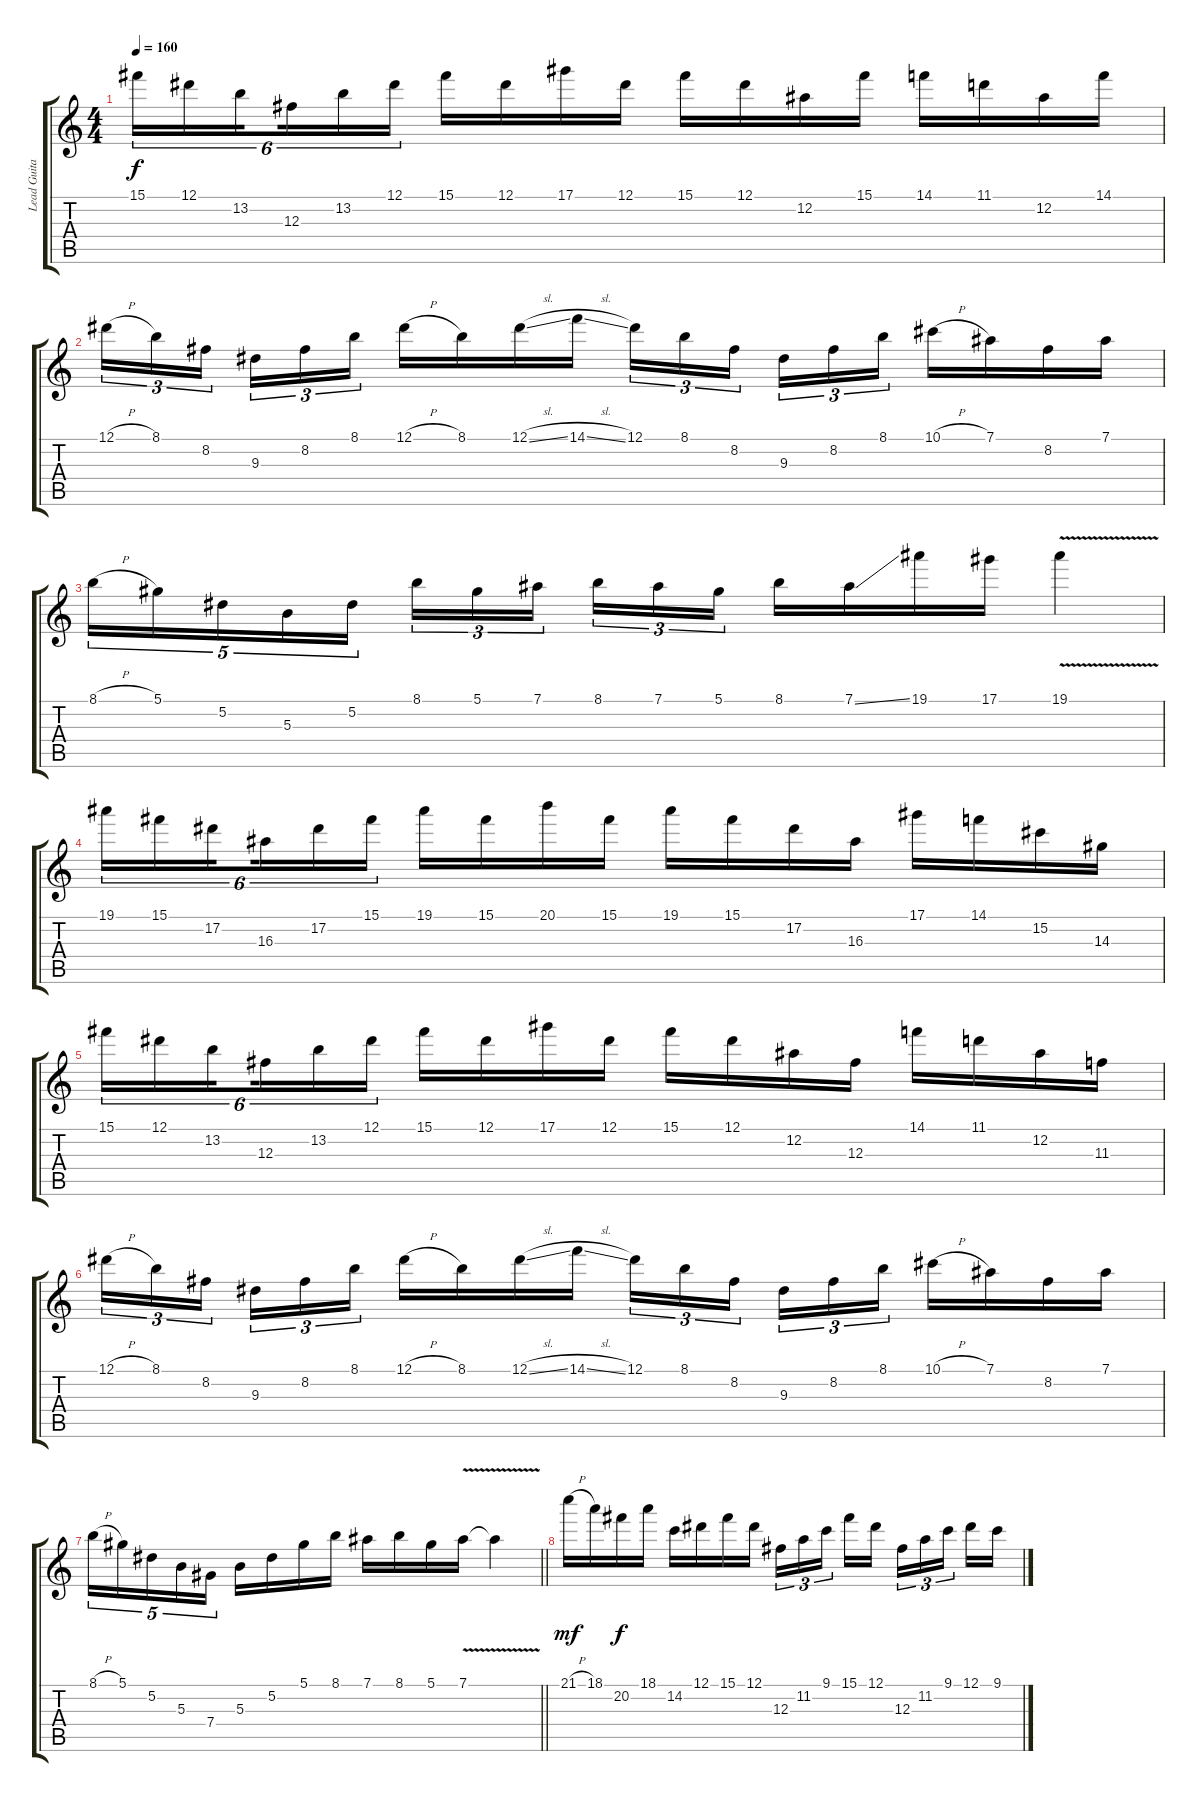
\track ("Lead Guitar" "Lead Guita") {instrument overdrivenguitar}
\staff {score tabs}
\tuning (Eb4 Bb3 Gb3 Db3 Ab2 Eb2) {hide}
\ts (4 4)
\tempo 160
\clef g2
\ks aminor
15.1.16{tu (6 4) dy f} 12.1.16{tu (6 4)} 13.2.16{tu (6 4) beam splitsecondary} 12.3.16{tu (6 4)} 13.2.16{tu (6 4)} 12.1.16{tu (6 4)} 15.1.16 12.1.16 17.1.16 12.1.16 15.1.16 12.1.16 12.2.16 15.1.16 14.1.16 11.1.16 12.2.16 14.1.16 |
12.1{h}.16{tu (3 2)} 8.1.16{tu (3 2)} 8.2.16{tu (3 2) beam splitsecondary} 9.3.16{tu (3 2)} 8.2.16{tu (3 2)} 8.1.16{tu (3 2)} 12.1{h}.16 8.1.16 12.1{sl}.16 14.1{sl}.16 12.1.16{tu (3 2)} 8.1.16{tu (3 2)} 8.2.16{tu (3 2) beam splitsecondary} 9.3.16{tu (3 2)} 8.2.16{tu (3 2)} 8.1.16{tu (3 2)} 10.1{h}.16 7.1.16 8.2.16 7.1.16 |
8.1{h}.16{tu (5 4)} 5.1.16{tu (5 4)} 5.2.16{tu (5 4)} 5.3.16{tu (5 4)} 5.2.16{tu (5 4)} 8.1.16{tu (3 2)} 5.1.16{tu (3 2)} 7.1.16{tu (3 2) beam splitsecondary} 8.1.16{tu (3 2)} 7.1.16{tu (3 2)} 5.1.16{tu (3 2)} 8.1.16 7.1{ss}.16 19.1.16 17.1.16 19.1{v}.4 |
19.1.16{tu (6 4)} 15.1.16{tu (6 4)} 17.2.16{tu (6 4) beam splitsecondary} 16.3.16{tu (6 4)} 17.2.16{tu (6 4)} 15.1.16{tu (6 4)} 19.1.16 15.1.16 20.1.16 15.1.16 19.1.16 15.1.16 17.2.16 16.3.16 17.1.16 14.1.16 15.2.16 14.3.16 |
15.1.16{tu (6 4)} 12.1.16{tu (6 4)} 13.2.16{tu (6 4) beam splitsecondary} 12.3.16{tu (6 4)} 13.2.16{tu (6 4)} 12.1.16{tu (6 4)} 15.1.16 12.1.16 17.1.16 12.1.16 15.1.16 12.1.16 12.2.16 12.3.16 14.1.16 11.1.16 12.2.16 11.3.16 |
12.1{h}.16{tu (3 2)} 8.1.16{tu (3 2)} 8.2.16{tu (3 2) beam splitsecondary} 9.3.16{tu (3 2)} 8.2.16{tu (3 2)} 8.1.16{tu (3 2)} 12.1{h}.16 8.1.16 12.1{sl}.16 14.1{sl}.16 12.1.16{tu (3 2)} 8.1.16{tu (3 2)} 8.2.16{tu (3 2) beam splitsecondary} 9.3.16{tu (3 2)} 8.2.16{tu (3 2)} 8.1.16{tu (3 2)} 10.1{h}.16 7.1.16 8.2.16 7.1.16 |
\barLineRight lightlight
8.1{h}.16{tu (5 4)} 5.1.16{tu (5 4)} 5.2.16{tu (5 4)} 5.3.16{tu (5 4)} 7.4.16{tu (5 4)} 5.3.16 5.2.16 5.1.16 8.1.16 7.1.16 8.1.16 5.1.16 7.1{v}.16 7.1{t}.4 |
\section ("" "")
21.1{h}.16{dy mf} 18.1.16 20.2.16{dy f} 18.1.16 14.2.16 12.1.16 15.1.16 12.1.16 12.3.16{tu (3 2)} 11.2.16{tu (3 2)} 9.1.16{tu (3 2) beam splitsecondary} 15.1.16 12.1.16 12.3.16{tu (3 2)} 11.2.16{tu (3 2)} 9.1.16{tu (3 2) beam splitsecondary} 12.1.16 9.1.16
